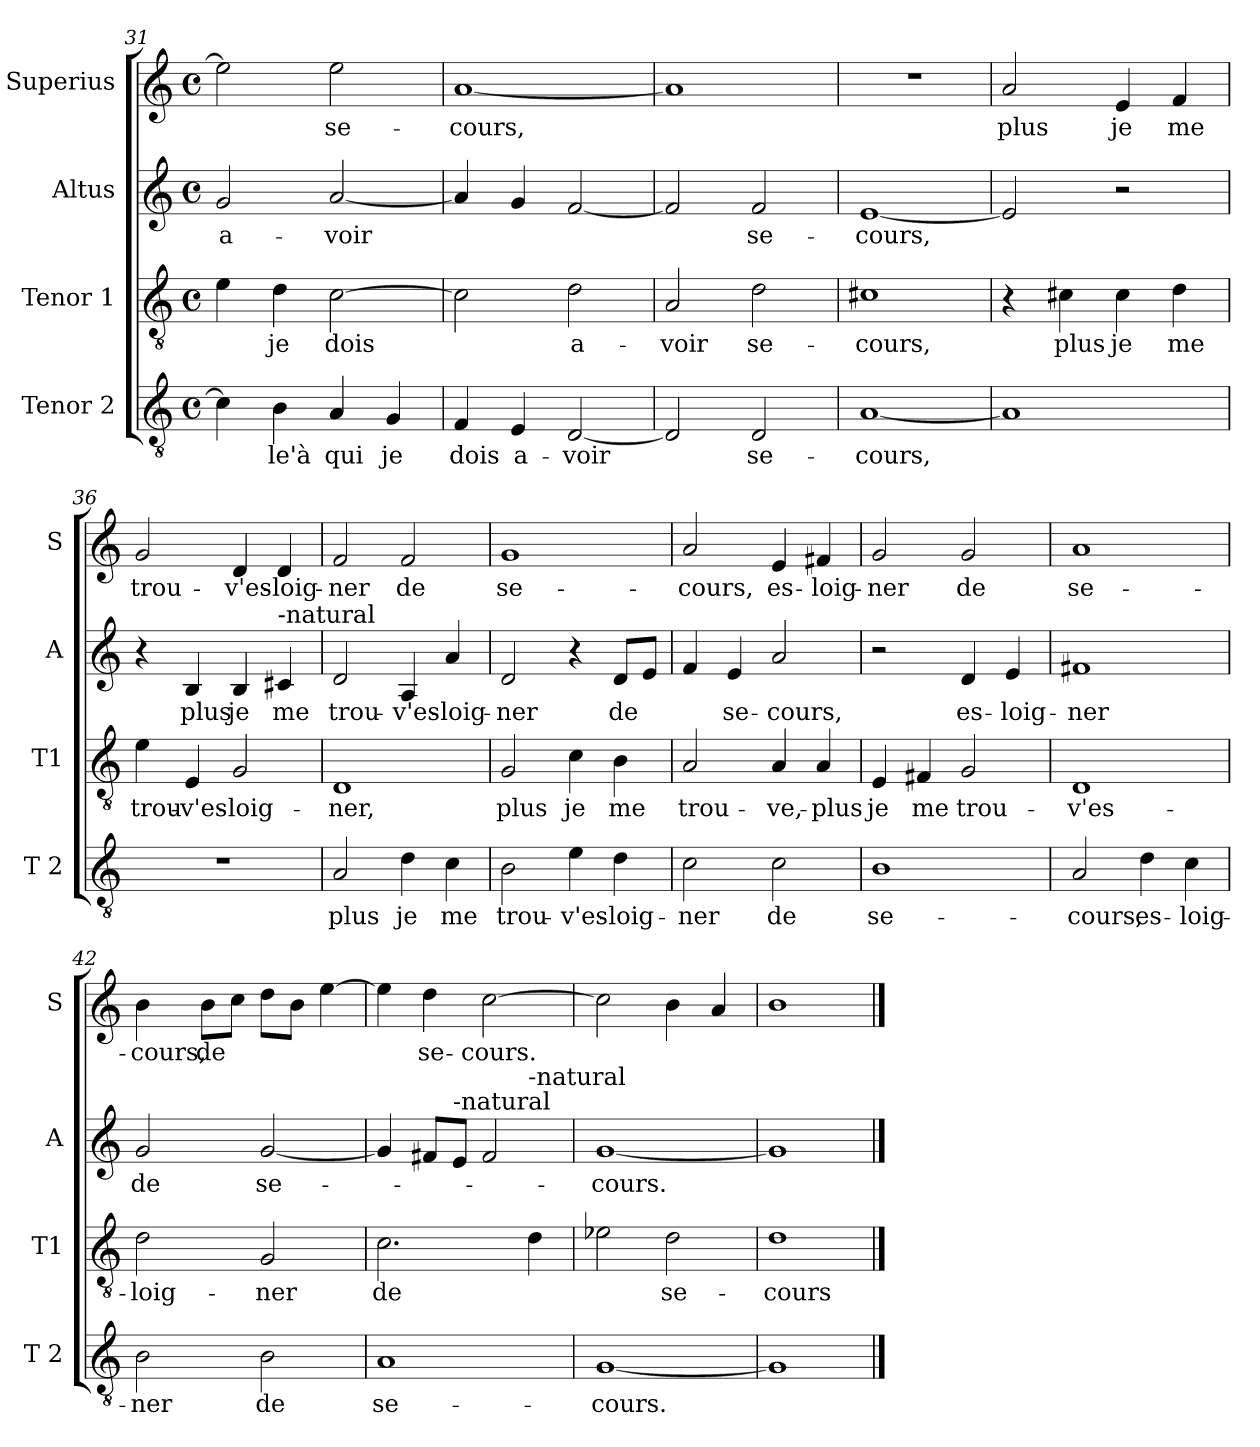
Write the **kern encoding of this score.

**kern	**text	**kern	**text	**kern	**text	**kern	**text
*part4	*part4	*part3	*part3	*part2	*part2	*part1	*part1
*staff4	*staff4	*staff3	*staff3	*staff2	*staff2	*staff1	*staff1
*I"Tenor 2	*	*I"Tenor 1	*	*I"Altus	*	*I"Superius	*
*I'T 2	*	*I'T1	*	*I'A	*	*I'S	*
*clefGv2	*	*clefGv2	*	*clefG2	*	*clefG2	*
*k[]	*	*k[]	*	*k[]	*	*k[]	*
*C:	*	*C:	*	*C:	*	*C:	*
*M4/4	*	*M4/4	*	*M4/4	*	*M4/4	*
*met(c)	*	*met(c)	*	*met(c)	*	*met(c)	*
=31	=31	=31	=31	=31	=31	=31	=31
!	!	!	!	!	!LO:LY:b	!	!
4c\]	.	4e\	.	2g/	a-	2ee\]	.
!	!LO:LY:b	!	!LO:LY:b	!	!	!	!
4B\	-le'à	4d\	je	.	.	.	.
!	!LO:LY:b	!	!LO:LY:b	!	!LO:LY:b	!	!LO:LY:b
4A/	qui	[2c\	dois	[2a/	-voir	2ee\	se-
!	!LO:LY:b	!	!	!	!	!	!
4G/	je	.	.	.	.	.	.
=32	=32	=32	=32	=32	=32	=32	=32
!	!LO:LY:b	!	!	!	!	!	!LO:LY:b
4F/	dois	2c\]	.	4a/]	.	[1a	-cours,
!	!LO:LY:b	!	!	!	!	!	!
4E/	a-	.	.	4g/	.	.	.
!	!LO:LY:b	!	!LO:LY:b	!	!	!	!
[2D/	-voir	2d\	a-	[2f/	.	.	.
!!LO:PB:g=z
=33	=33	=33	=33	=33	=33	=33	=33
!	!	!	!LO:LY:b	!	!	!	!
2D/]	.	2A/	-voir	2f/]	.	1a]	.
!	!LO:LY:b	!	!LO:LY:b	!	!LO:LY:b	!	!
2D/	se-	2d\	se-	2f/	se-	.	.
=34	=34	=34	=34	=34	=34	=34	=34
!	!LO:LY:b	!	!LO:LY:b	!	!LO:LY:b	!	!
[1A	-cours,	1c#X	-cours,	[1e	-cours,	1r	.
=35	=35	=35	=35	=35	=35	=35	=35
!	!	!	!	!	!	!	!LO:LY:b
1A]	.	4r	.	2e/]	.	2a/	plus
!	!	!	!LO:LY:b	!	!	!	!
.	.	4c#X\	plus	.	.	.	.
!	!	!	!LO:LY:b	!	!	!	!LO:LY:b
.	.	4c#\	je	2r	.	4e/	je
!	!	!	!LO:LY:b	!	!	!	!LO:LY:b
.	.	4d\	me	.	.	4f/	me
=36	=36	=36	=36	=36	=36	=36	=36
!	!	!	!LO:LY:b	!	!	!	!LO:LY:b
1r	.	4e\	trou-	4r	.	2g/	trou-
!	!	!	!LO:LY:b	!	!LO:LY:b	!	!
.	.	4E/	-v'es-	4B/	plus	.	.
!	!	!	!LO:LY:b	!	!LO:LY:b	!	!LO:LY:b
.	.	2G/	-loig-	4B/	je	4d/	-v'es-
!	!	!	!	!LO:TX:a:t=-natural	!	!	!
!	!	!	!	!	!LO:LY:b	!	!LO:LY:b
.	.	.	.	4c#X/	me	4d/	-loig-
=37	=37	=37	=37	=37	=37	=37	=37
!	!LO:LY:b	!	!LO:LY:b	!	!LO:LY:b	!	!LO:LY:b
2A/	plus	1D	-ner,	2d/	trou-	2f/	-ner
!	!LO:LY:b	!	!	!	!LO:LY:b	!	!LO:LY:b
4d\	je	.	.	4A/	-v'es-	2f/	de
!	!LO:LY:b	!	!	!	!LO:LY:b	!	!
4c\	me	.	.	4a/	-loig-	.	.
=38	=38	=38	=38	=38	=38	=38	=38
!	!LO:LY:b	!	!LO:LY:b	!	!LO:LY:b	!	!LO:LY:b
2B\	trou-	2G/	plus	2d/	-ner	1g	se-
!	!LO:LY:b	!	!LO:LY:b	!	!	!	!
4e\	-v'es-	4c\	je	4r	.	.	.
!	!LO:LY:b	!	!LO:LY:b	!	!LO:LY:b	!	!
4d\	-loig-	4B\	me	8d/L	de	.	.
.	.	.	.	8e/J	.	.	.
=39	=39	=39	=39	=39	=39	=39	=39
!	!LO:LY:b	!	!LO:LY:b	!	!	!	!LO:LY:b
2c\	-ner	2A/	trou-	4f/	.	2a/	-cours,
!	!	!	!	!	!LO:LY:b	!	!
.	.	.	.	4e/	se-	.	.
!	!LO:LY:b	!	!LO:LY:b	!	!LO:LY:b	!	!LO:LY:b
2c\	de	4A/	-ve,-	2a/	-cours,	4e/	es-
!	!	!	!LO:LY:b	!	!	!	!LO:LY:b
.	.	4A/	-plus	.	.	4f#X/	-loig-
!!LO:LB:g=z
=40	=40	=40	=40	=40	=40	=40	=40
!	!LO:LY:b	!	!LO:LY:b	!	!	!	!LO:LY:b
1B	se-	4E/	je	2r	.	2g/	-ner
!	!	!	!LO:LY:b	!	!	!	!
.	.	4F#X/	me	.	.	.	.
!	!	!	!LO:LY:b	!	!LO:LY:b	!	!LO:LY:b
.	.	2G/	trou-	4d/	es-	2g/	de
!	!	!	!	!	!LO:LY:b	!	!
.	.	.	.	4e/	-loig-	.	.
=41	=41	=41	=41	=41	=41	=41	=41
!	!LO:LY:b	!	!LO:LY:b	!	!LO:LY:b	!	!LO:LY:b
2A/	-cours,	1D	-v'es-	1f#X	-ner	1a	se-
!	!LO:LY:b	!	!	!	!	!	!
4d\	es-	.	.	.	.	.	.
!	!LO:LY:b	!	!	!	!	!	!
4c\	-loig-	.	.	.	.	.	.
=42	=42	=42	=42	=42	=42	=42	=42
!	!LO:LY:b	!	!LO:LY:b	!	!LO:LY:b	!	!LO:LY:b
2B\	-ner	2d\	-loig-	2g/	de	4b\	-cours,
!	!	!	!	!	!	!	!LO:LY:b
.	.	.	.	.	.	8b\L	de
.	.	.	.	.	.	8cc\J	.
!	!LO:LY:b	!	!LO:LY:b	!	!LO:LY:b	!	!
2B\	de	2G/	-ner	[2g/	se-	8dd\L	.
.	.	.	.	.	.	8b\J	.
.	.	.	.	.	.	[4ee\	.
=43	=43	=43	=43	=43	=43	=43	=43
!	!LO:LY:b	!	!LO:LY:b	!	!	!	!
*	*	*	*	*^	*	*	*
1A	se-	2.c\	de	4g/]	2.ryy	.	4ee\]	.
!	!	!	!	!	!	!	!	!LO:LY:b
.	.	.	.	8f#X/L	.	.	4dd\	se-
!	!	!	!	!LO:TX:a:t=-natural	!	!	!	!
.	.	.	.	8e/J	.	.	.	.
!	!	!	!	!	!	!	!	!LO:LY:b
.	.	.	.	2f#/	.	.	[2cc\	-cours.
!	!	!	!	!	!LO:TX:a:t=-natural	!	!	!
.	.	4d\	.	.	4ryy	.	.	.
=44	=44	=44	=44	=44	=44	=44	=44	=44
!	!LO:LY:b	!	!	!	!	!LO:LY:b	!	!
*	*	*	*	*v	*v	*	*	*
[1G	-cours.	2e-X\	.	[1g	-cours.	2cc\]	.
!	!	!	!LO:LY:b	!	!	!	!
.	.	2d\	se-	.	.	4b\	.
.	.	.	.	.	.	4a/	.
=45	=45	=45	=45	=45	=45	=45	=45
!	!	!	!LO:LY:b	!	!	!	!
1G]	.	1d	-cours	1g]	.	1b	.
==	==	==	==	==	==	==	==
*-	*-	*-	*-	*-	*-	*-	*-
